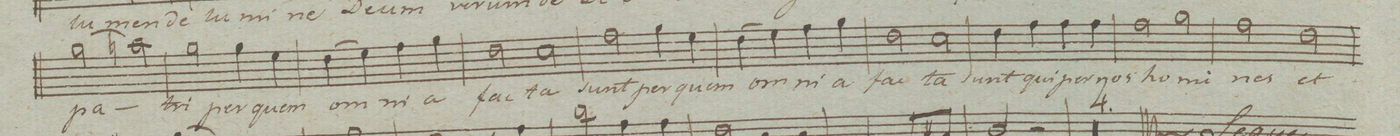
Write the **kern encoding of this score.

**kern	**text	**dynam
*I"Soprano Solo.	*	*
*clefC1	*	*
*k[]	*	*
*met(c|)	*	*
*M2/2	*	*
(2ee\	pa-	.
2ffn\)	.	.
=46	=46	=46
2ee\	-tri	.
4ee\	per	.
4cc\	quem	.
=47	=47	=47
(4b\	om-	.
4cc\)	.	.
4dd\	-ni-	.
4ee\	-a	.
=48	=48	=48
2b\	fac-	.
2a\	-ta	.
=49	=49	=49
2dd\	sunt	.
4ee\	per	.
4cc\	quem	.
=50	=50	=50
(4b\	om-	.
4cc\)	.	.
4dd\	-ni-	.
4ee\	-a	.
=51	=51	=51
2b\	fac-	.
2a\	-ta	.
=52	=52	=52
4b\	sunt	.
4dd\	qui	.
4dd\	per	.
4dd\	nos	.
=53	=53	=53
2dd\	ho-	.
2ee\	-mi-	.
=54	=54	=54
2dd\	-nes	.
2b\	et	.
=55	=55	=55
*-	*-	*-
